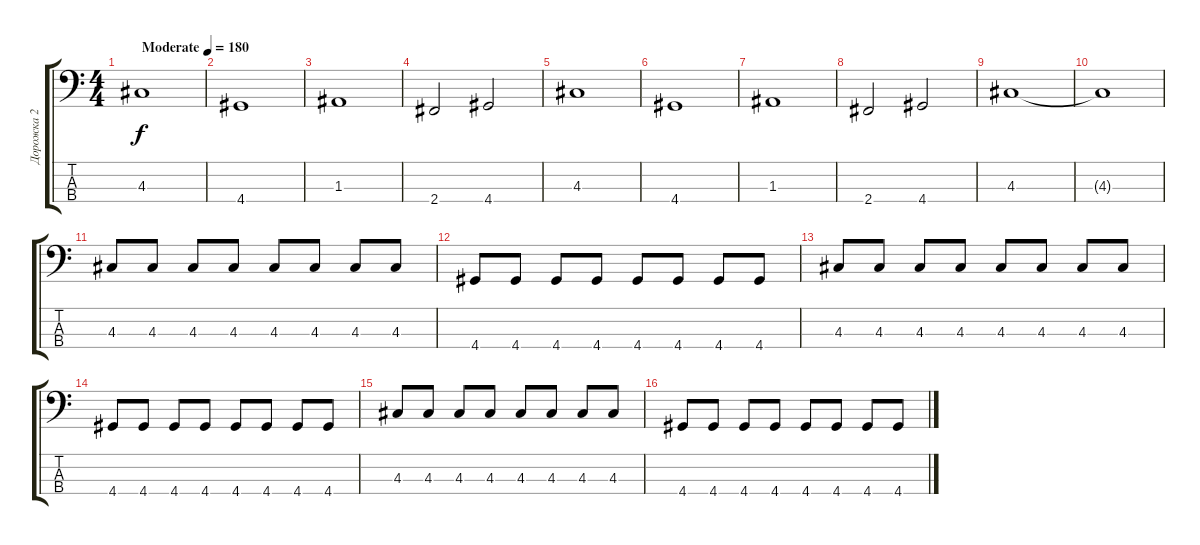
\track ("Дорожка 2" "Дорожка 2") {instrument electricbassfinger}
\staff {score tabs}
\tuning (G2 D2 A1 E1) {hide}
\ts (4 4)
\tempo (180 "Moderate")
\clef f4
\ks c
4.3.1{dy f instrument electricbassfinger} |
4.4.1 |
1.3.1 |
2.4.2 4.4.2 |
4.3.1 |
4.4.1 |
1.3.1 |
2.4.2 4.4.2 |
4.3.1 |
4.3{t}.1 |
4.3.8 4.3.8 4.3.8 4.3.8 4.3.8 4.3.8 4.3.8 4.3.8 |
4.4.8 4.4.8 4.4.8 4.4.8 4.4.8 4.4.8 4.4.8 4.4.8 |
4.3.8 4.3.8 4.3.8 4.3.8 4.3.8 4.3.8 4.3.8 4.3.8 |
4.4.8 4.4.8 4.4.8 4.4.8 4.4.8 4.4.8 4.4.8 4.4.8 |
4.3.8 4.3.8 4.3.8 4.3.8 4.3.8 4.3.8 4.3.8 4.3.8 |
4.4.8 4.4.8 4.4.8 4.4.8 4.4.8 4.4.8 4.4.8 4.4.8
